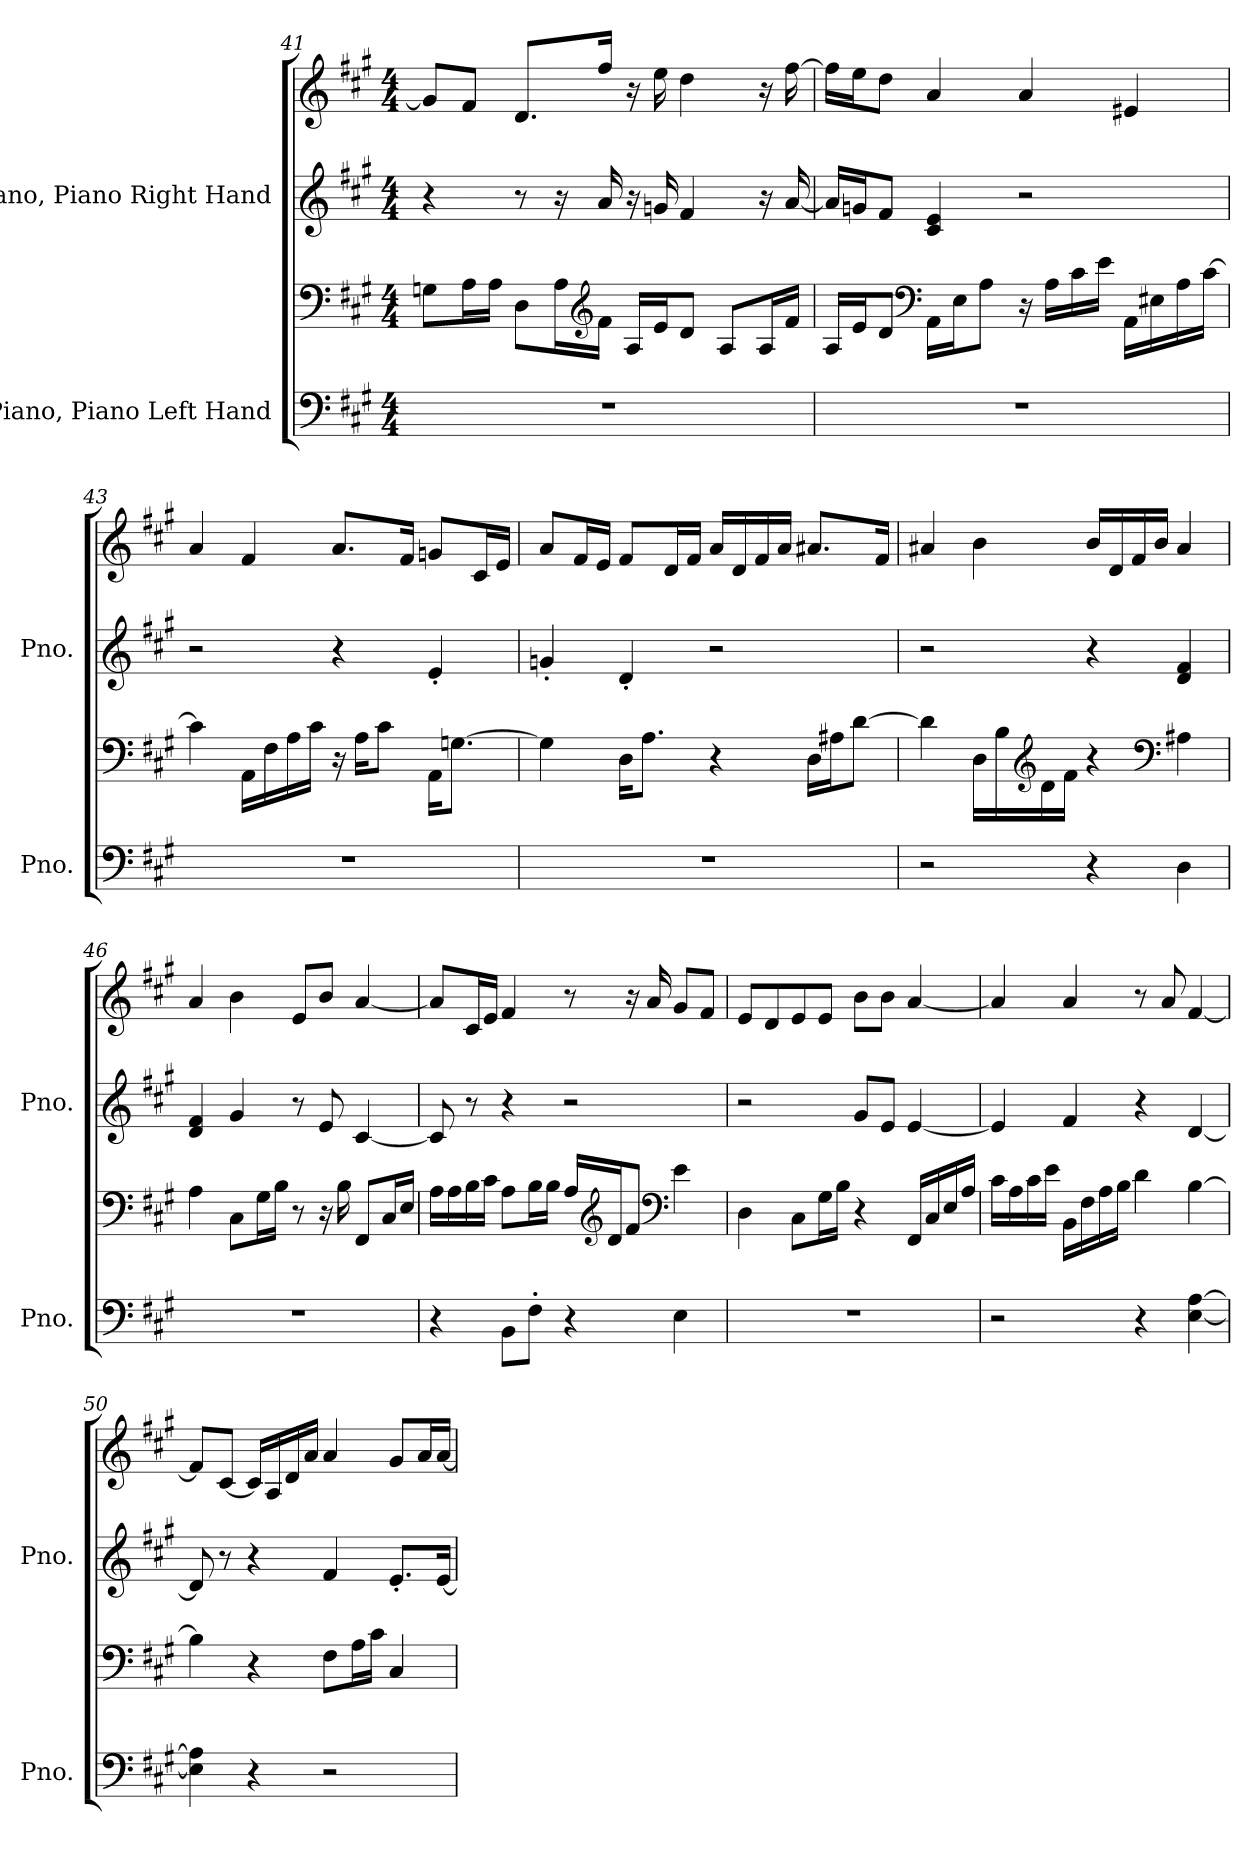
**kern	**kern	**kern	**kern
*part2	*part2	*part1	*part1
*staff4	*staff3	*staff2	*staff1
*I"Piano, Piano Left Hand	*	*I"Piano, Piano Right Hand	*
*I'Pno.	*	*I'Pno.	*
*clefF4	*clefF4	*clefG2	*clefG2
*k[f#c#g#]	*k[f#c#g#]	*k[f#c#g#]	*k[f#c#g#]
*M4/4	*M4/4	*M4/4	*M4/4
=41	=41	=41	=41
1r	8Gn\L	4r	8g/L]
.	16A\L	.	8f#/J
.	16A\JJ	.	.
.	8D\L	8r	8.d/L
.	16A\L	16r	.
*	*clefG2	*	*
.	16f#\JJ	16a/	16ff#/Jk
.	16A/LL	16r	16r
.	16e/J	16gn/	16ee\
.	8d/J	4f#/	4dd\
.	8A/L	.	.
.	16A/L	16r	16r
.	16f#/JJ	[16a/	[16ff#\
!!LO:LB:g=z
=42	=42	=42	=42
1r	16A/LL	16a/LL]	16ff#\LL]
.	16e/J	16gn/J	16ee\J
.	8d/J	8f#/J	8dd\J
*	*clefF4	*	*
.	16AA\LL	4c#/ 4e/	4a/
.	16E\J	.	.
.	8A\J	.	.
.	16r	2r	4a/
.	16A\LL	.	.
.	16c#\	.	.
.	16e\JJ	.	.
.	16AA\LL	.	4e#X/
.	16E#X\	.	.
.	16A\	.	.
.	[16c#\JJ	.	.
=43	=43	=43	=43
1r	4c#\]	2r	4a/
.	16AA\LL	.	4f#/
.	16F#\	.	.
.	16A\	.	.
.	16c#\JJ	.	.
.	16r	4r	8.a/L
.	16A\KL	.	.
.	8c#\J	.	.
.	.	.	16f#/Jk
.	16AA\KL	4e'/	8gn/L
.	[8.Gn\J	.	.
.	.	.	16c#/L
.	.	.	16e/JJ
!!LO:PB:g=z
=44	=44	=44	=44
1r	4G\]	4gn'/	8a/L
.	.	.	16f#/L
.	.	.	16e/JJ
.	16D\KL	4d'/	8f#/L
.	8.A\J	.	.
.	.	.	16d/L
.	.	.	16f#/JJ
.	4r	2r	16a/LL
.	.	.	16d/
.	.	.	16f#/
.	.	.	16a/JJ
.	16D\LL	.	8.a#X/L
.	16A#X\J	.	.
.	[8d\J	.	.
.	.	.	16f#/Jk
=45	=45	=45	=45
2r	4d\]	2r	4a#X/
.	16D\LL	.	4b\
.	16B\	.	.
*	*clefG2	*	*
.	16d\	.	.
.	16f#\JJ	.	.
4r	4r	4r	16b/LL
.	.	.	16d/
.	.	.	16f#/
.	.	.	16b/JJ
*	*clefF4	*	*
4D\	4A#X\	4d/ 4f#/	4a#/
=46	=46	=46	=46
1r	4A\	4d/ 4f#/	4a/
.	8C#\L	4g#/	4b\
.	16G#\L	.	.
.	16B\JJ	.	.
.	8r	8r	8e/L
.	16r	8e/	8b/J
.	16B\	.	.
.	8FF#/L	[4c#/	[4a/
.	16C#/L	.	.
.	16E/JJ	.	.
!!LO:LB:g=z
=47	=47	=47	=47
4r	16A\LL	8c#/]	8a/L]
.	16A\	.	.
.	16B\	8r	16c#/L
.	16c#\JJ	.	16e/JJ
8BB\L	8A\L	4r	4f#/
8F#'\J	16B\L	.	.
.	16B\JJ	.	.
4r	16A/LL	2r	8r
*	*clefG2	*	*
.	16d/J	.	.
.	8f#/J	.	16r
.	.	.	16a/
*	*clefF4	*	*
4E\	4e\	.	8g#/L
.	.	.	8f#/J
=48	=48	=48	=48
1r	4D\	2r	8e/L
.	.	.	8d/
.	8C#\L	.	8e/
.	16G#\L	.	8e/J
.	16B\JJ	.	.
.	4r	8g#/L	8b\L
.	.	8e/J	8b\J
.	16FF#/LL	[4e/	[4a/
.	16C#/	.	.
.	16E/	.	.
.	16A/JJ	.	.
=49	=49	=49	=49
2r	16c#\LL	4e/]	4a/]
.	16A\	.	.
.	16c#\	.	.
.	16e\JJ	.	.
.	16BB\LL	4f#/	4a/
.	16F#\	.	.
.	16A\	.	.
.	16B\JJ	.	.
4r	4d\	4r	8r
.	.	.	8a/
[4E\ [4A\	[4B\	[4d/	[4f#/
!!LO:LB:g=z
=50	=50	=50	=50
4E\] 4A\]	4B\]	8d/]	8f#/L]
.	.	8r	[8c#/J
4r	4r	4r	16c#/LL]
.	.	.	16A/
.	.	.	16d/
.	.	.	16a/JJ
2r	8F#\L	4f#/	4a/
.	16A\L	.	.
.	16c#\JJ	.	.
.	4C#/	8.e'/L	8g#/L
.	.	.	16a/L
.	.	[16e/Jk	[16a/JJ
=	=	=	=
*-	*-	*-	*-
